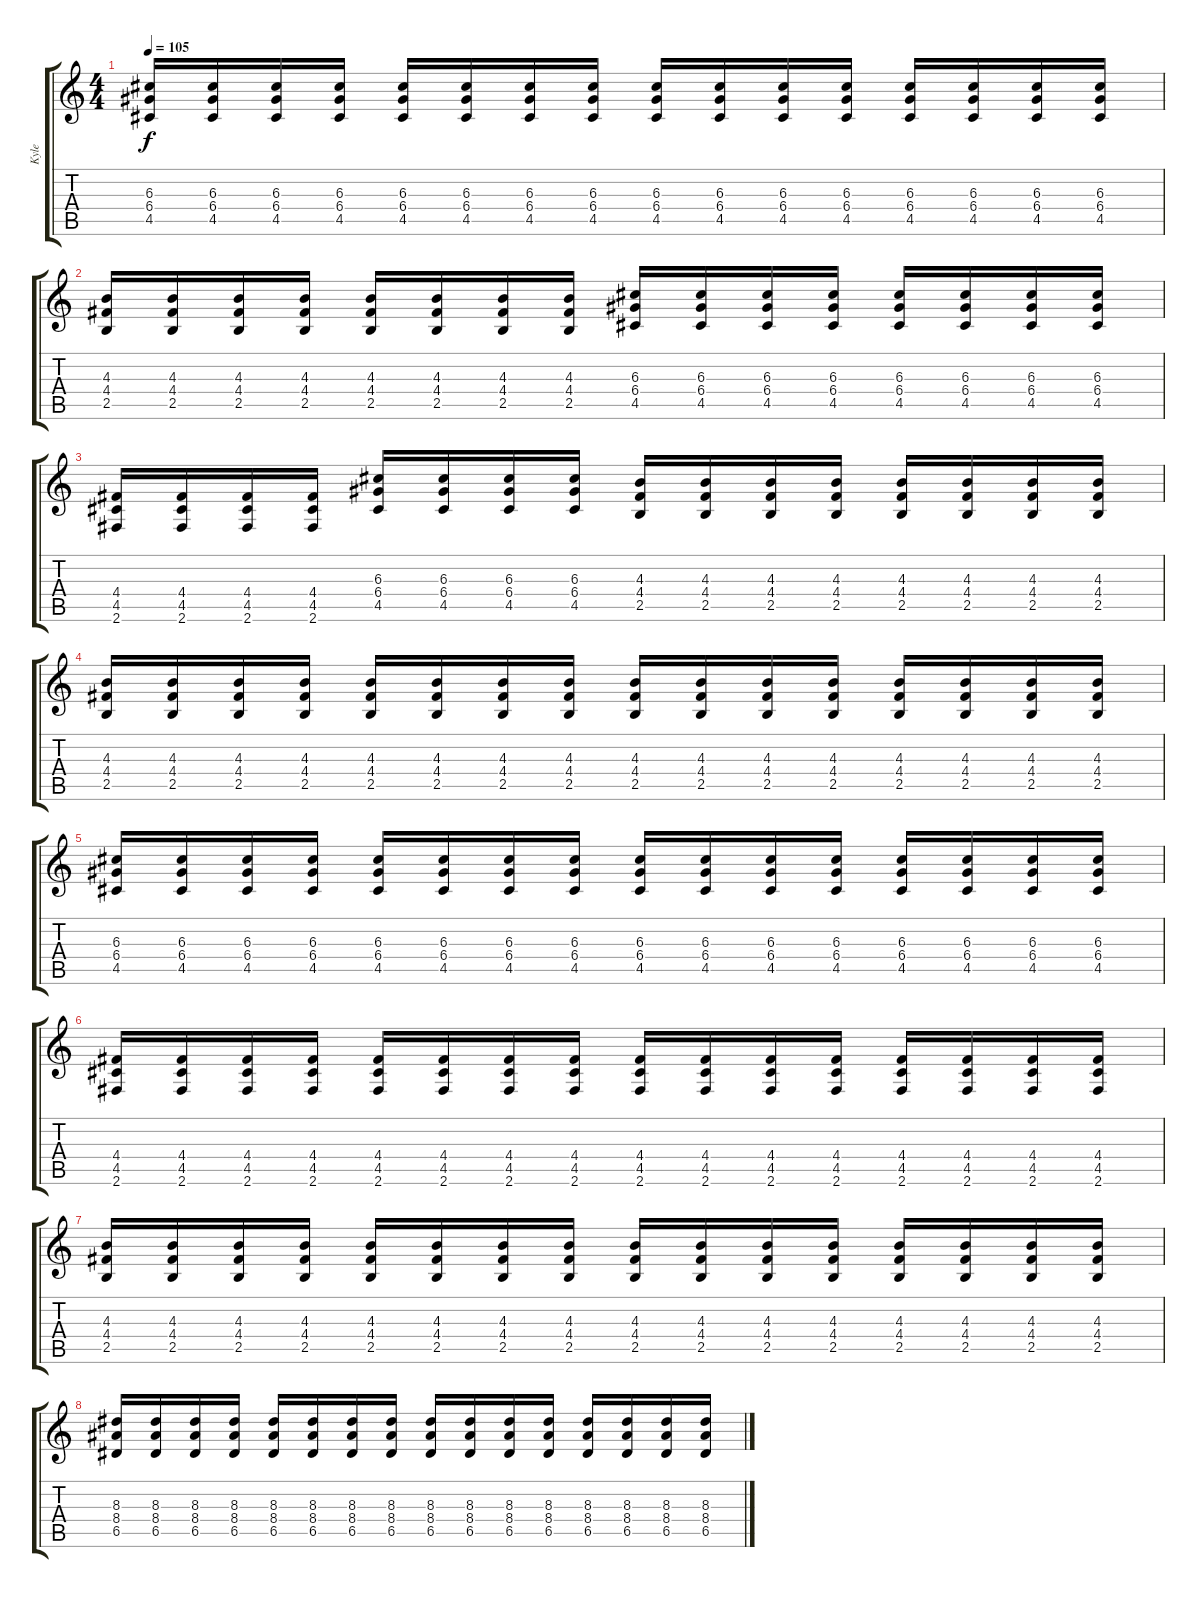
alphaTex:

\track ("Kyle" "Kyle") {instrument distortionguitar}
\staff {score tabs}
\tuning (E4 B3 G3 D3 A2 E2) {hide}
\ts (4 4)
\tempo 105
\clef g2
\ks c
(6.3 6.4 4.5).16{dy f} (6.3 6.4 4.5).16 (6.3 6.4 4.5).16 (6.3 6.4 4.5).16 (6.3 6.4 4.5).16 (6.3 6.4 4.5).16 (6.3 6.4 4.5).16 (6.3 6.4 4.5).16 (6.3 6.4 4.5).16 (6.3 6.4 4.5).16 (6.3 6.4 4.5).16 (6.3 6.4 4.5).16 (6.3 6.4 4.5).16 (6.3 6.4 4.5).16 (6.3 6.4 4.5).16 (6.3 6.4 4.5).16 |
(4.3 4.4 2.5).16 (4.3 4.4 2.5).16 (4.3 4.4 2.5).16 (4.3 4.4 2.5).16 (4.3 4.4 2.5).16 (4.3 4.4 2.5).16 (4.3 4.4 2.5).16 (4.3 4.4 2.5).16 (6.3 6.4 4.5).16 (6.3 6.4 4.5).16 (6.3 6.4 4.5).16 (6.3 6.4 4.5).16 (6.3 6.4 4.5).16 (6.3 6.4 4.5).16 (6.3 6.4 4.5).16 (6.3 6.4 4.5).16 |
(4.4 4.5 2.6).16 (4.4 4.5 2.6).16 (4.4 4.5 2.6).16 (4.4 4.5 2.6).16 (6.3 6.4 4.5).16 (6.3 6.4 4.5).16 (6.3 6.4 4.5).16 (6.3 6.4 4.5).16 (4.3 4.4 2.5).16 (4.3 4.4 2.5).16 (4.3 4.4 2.5).16 (4.3 4.4 2.5).16 (4.3 4.4 2.5).16 (4.3 4.4 2.5).16 (4.3 4.4 2.5).16 (4.3 4.4 2.5).16 |
(4.3 4.4 2.5).16 (4.3 4.4 2.5).16 (4.3 4.4 2.5).16 (4.3 4.4 2.5).16 (4.3 4.4 2.5).16 (4.3 4.4 2.5).16 (4.3 4.4 2.5).16 (4.3 4.4 2.5).16 (4.3 4.4 2.5).16 (4.3 4.4 2.5).16 (4.3 4.4 2.5).16 (4.3 4.4 2.5).16 (4.3 4.4 2.5).16 (4.3 4.4 2.5).16 (4.3 4.4 2.5).16 (4.3 4.4 2.5).16 |
(6.3 6.4 4.5).16 (6.3 6.4 4.5).16 (6.3 6.4 4.5).16 (6.3 6.4 4.5).16 (6.3 6.4 4.5).16 (6.3 6.4 4.5).16 (6.3 6.4 4.5).16 (6.3 6.4 4.5).16 (6.3 6.4 4.5).16 (6.3 6.4 4.5).16 (6.3 6.4 4.5).16 (6.3 6.4 4.5).16 (6.3 6.4 4.5).16 (6.3 6.4 4.5).16 (6.3 6.4 4.5).16 (6.3 6.4 4.5).16 |
(4.4 4.5 2.6).16 (4.4 4.5 2.6).16 (4.4 4.5 2.6).16 (4.4 4.5 2.6).16 (4.4 4.5 2.6).16 (4.4 4.5 2.6).16 (4.4 4.5 2.6).16 (4.4 4.5 2.6).16 (4.4 4.5 2.6).16 (4.4 4.5 2.6).16 (4.4 4.5 2.6).16 (4.4 4.5 2.6).16 (4.4 4.5 2.6).16 (4.4 4.5 2.6).16 (4.4 4.5 2.6).16 (4.4 4.5 2.6).16 |
(4.3 4.4 2.5).16 (4.3 4.4 2.5).16 (4.3 4.4 2.5).16 (4.3 4.4 2.5).16 (4.3 4.4 2.5).16 (4.3 4.4 2.5).16 (4.3 4.4 2.5).16 (4.3 4.4 2.5).16 (4.3 4.4 2.5).16 (4.3 4.4 2.5).16 (4.3 4.4 2.5).16 (4.3 4.4 2.5).16 (4.3 4.4 2.5).16 (4.3 4.4 2.5).16 (4.3 4.4 2.5).16 (4.3 4.4 2.5).16 |
(8.3 8.4 6.5).16 (8.3 8.4 6.5).16 (8.3 8.4 6.5).16 (8.3 8.4 6.5).16 (8.3 8.4 6.5).16 (8.3 8.4 6.5).16 (8.3 8.4 6.5).16 (8.3 8.4 6.5).16 (8.3 8.4 6.5).16 (8.3 8.4 6.5).16 (8.3 8.4 6.5).16 (8.3 8.4 6.5).16 (8.3 8.4 6.5).16 (8.3 8.4 6.5).16 (8.3 8.4 6.5).16 (8.3 8.4 6.5).16
